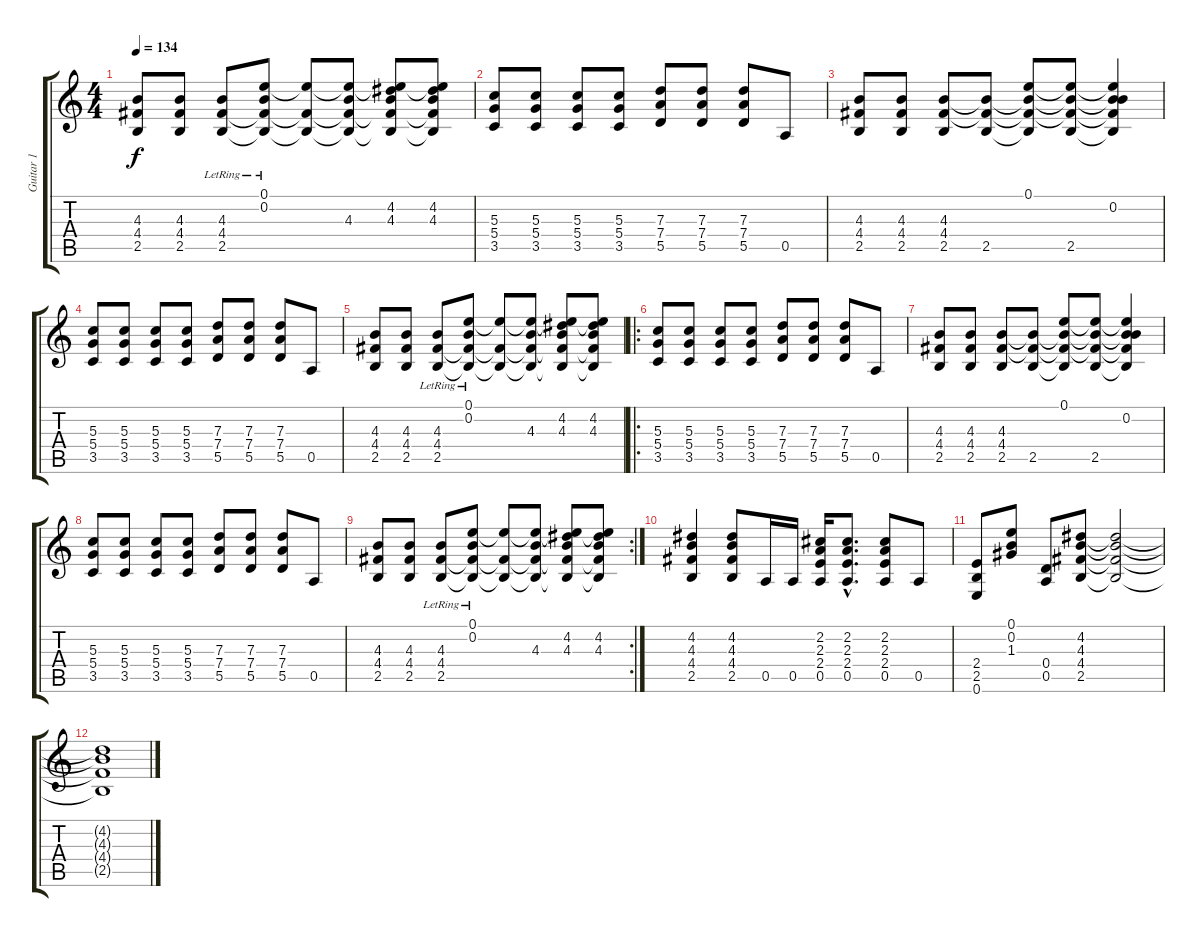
\track ("Guitar 1" "Guitar 1") {instrument distortionguitar}
\staff {score tabs}
\tuning (E4 B3 G3 D3 A2 E2) {hide}
\ts (4 4)
\tempo 134
\clef g2
\ks c
(4.3 4.4 2.5).8{dy f} (4.3 4.4 2.5).8 (4.3{lr} 4.4 2.5).8 (0.1 0.2{lr} 4.4{t} 2.5{t}).8 (0.1{t} 4.4{t} 2.5{t}).8 (0.1{t} 4.3 4.4{t} 2.5{t}).8 (0.1{t} 4.2 4.3 4.4{t} 2.5{t}).8 (0.1{t} 4.2 4.3 4.4{t} 2.5{t}).8 |
(5.3 5.4 3.5).8 (5.3 5.4 3.5).8 (5.3 5.4 3.5).8 (5.3 5.4 3.5).8 (7.3 7.4 5.5).8 (7.3 7.4 5.5).8 (7.3 7.4 5.5).8 0.5.8 |
(4.3 4.4 2.5).8 (4.3 4.4 2.5).8 (4.3 4.4 2.5).8 (4.3{t} 4.4{t} 2.5).8 (0.1 4.3{t} 4.4{t} 2.5{t}).8 (0.1{t} 4.3{t} 4.4{t} 2.5).8 (0.1{t} 0.2 4.3{t} 4.4{t} 2.5{t}).4 |
(5.3 5.4 3.5).8 (5.3 5.4 3.5).8 (5.3 5.4 3.5).8 (5.3 5.4 3.5).8 (7.3 7.4 5.5).8 (7.3 7.4 5.5).8 (7.3 7.4 5.5).8 0.5.8 |
(4.3 4.4 2.5).8 (4.3 4.4 2.5).8 (4.3{lr} 4.4 2.5).8 (0.1 0.2{lr} 4.4{t} 2.5{t}).8 (0.1{t} 4.4{t} 2.5{t}).8 (0.1{t} 4.3 4.4{t} 2.5{t}).8 (0.1{t} 4.2 4.3 4.4{t} 2.5{t}).8 (0.1{t} 4.2 4.3 4.4{t} 2.5{t}).8 |
\ro
(5.3 5.4 3.5).8 (5.3 5.4 3.5).8 (5.3 5.4 3.5).8 (5.3 5.4 3.5).8 (7.3 7.4 5.5).8 (7.3 7.4 5.5).8 (7.3 7.4 5.5).8 0.5.8 |
(4.3 4.4 2.5).8 (4.3 4.4 2.5).8 (4.3 4.4 2.5).8 (4.3{t} 4.4{t} 2.5).8 (0.1 4.3{t} 4.4{t} 2.5{t}).8 (0.1{t} 4.3{t} 4.4{t} 2.5).8 (0.1{t} 0.2 4.3{t} 4.4{t} 2.5{t}).4 |
(5.3 5.4 3.5).8 (5.3 5.4 3.5).8 (5.3 5.4 3.5).8 (5.3 5.4 3.5).8 (7.3 7.4 5.5).8 (7.3 7.4 5.5).8 (7.3 7.4 5.5).8 0.5.8 |
\rc 2
(4.3 4.4 2.5).8 (4.3 4.4 2.5).8 (4.3{lr} 4.4 2.5).8 (0.1 0.2{lr} 4.4{t} 2.5{t}).8 (0.1{t} 4.4{t} 2.5{t}).8 (0.1{t} 4.3 4.4{t} 2.5{t}).8 (0.1{t} 4.2 4.3 4.4{t} 2.5{t}).8 (0.1{t} 4.2 4.3 4.4{t} 2.5{t}).8 |
(4.2 4.3 4.4 2.5).4 (4.2 4.3 4.4 2.5).8 0.5.16 0.5.16 (2.2 2.3 2.4 0.5).16 (2.2{hac} 2.3{hac} 2.4{hac} 0.5{hac}).8{d} (2.2 2.3 2.4 0.5).8 0.5.8 |
(2.4 2.5 0.6).8 (0.1 0.2 1.3).8 (0.4 0.5).8 (4.2 4.3 4.4 2.5).8{volume 0} (4.2{t} 4.3{t} 4.4{t} 2.5{t}).2 |
(4.2{t} 4.3{t} 4.4{t} 2.5{t}).1
